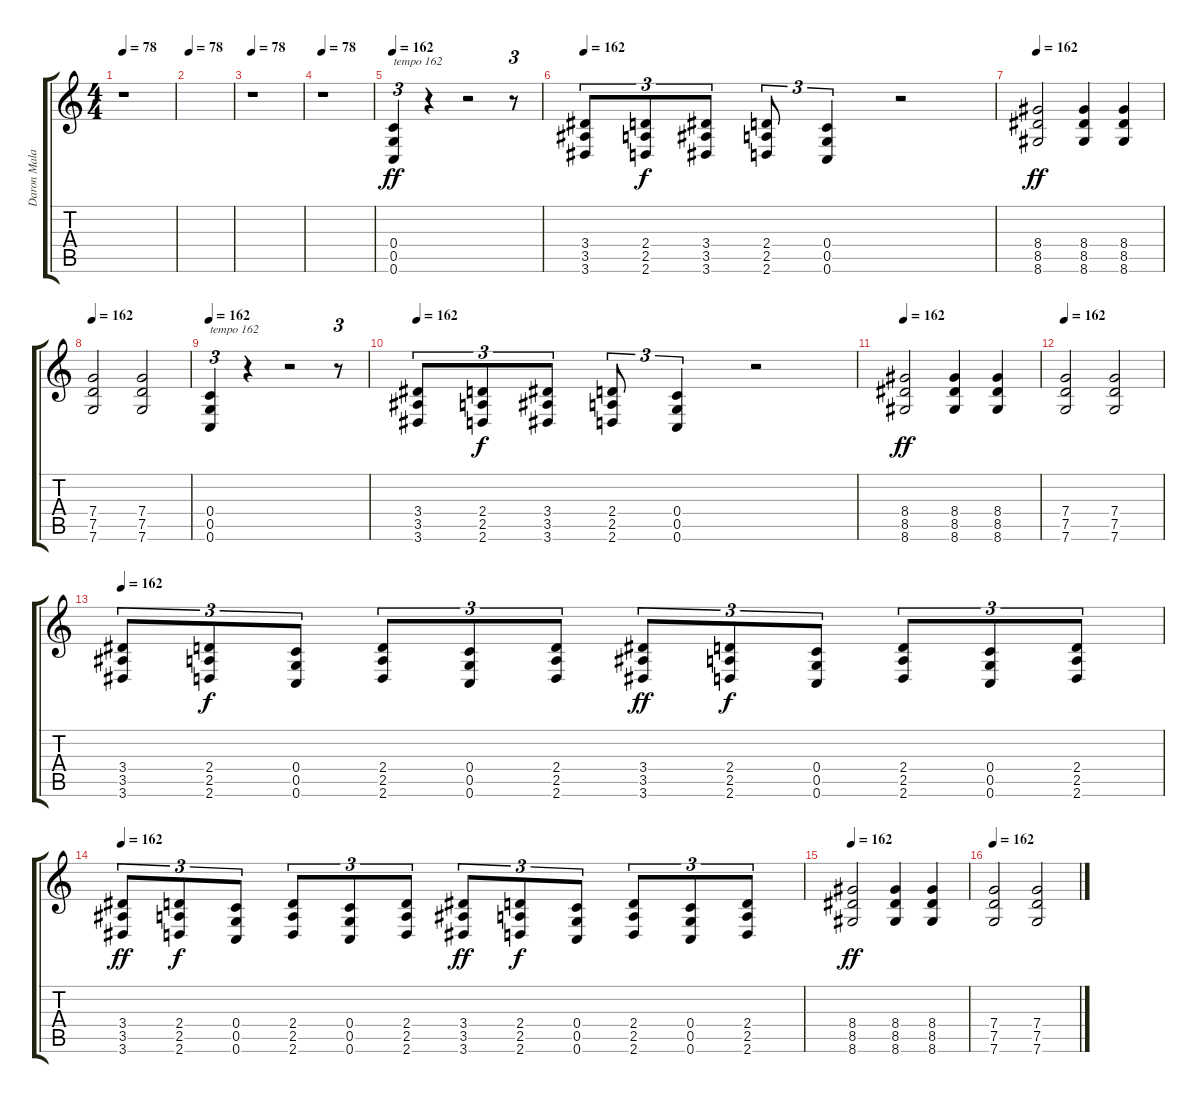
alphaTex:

\track ("Daron Malakian (disto)" "Daron Mala") {instrument distortionguitar}
\staff {score tabs}
\tuning (D4 A3 F3 C3 G2 C2) {hide}
\ts (4 4)
\tempo 78
\clef g2
\ks c
r.1{dy ff instrument distortionguitar} |
\tempo 78
|
\tempo 78
r.1 |
\tempo 78
r.1 |
\tempo 162
(0.4 0.5 0.6).4{tu (3 2) txt "tempo 162"} r.4 r.2 r.8{tu (3 2)} |
\tempo 162
(3.4 3.5 3.6).8{tu (3 2)} (2.4 2.5 2.6).8{tu (3 2) dy f} (3.4 3.5 3.6).8{tu (3 2)} (2.4 2.5 2.6).8{tu (3 2)} (0.4 0.5 0.6).4{tu (3 2)} r.2 |
\tempo 162
(8.4 8.5 8.6).2{dy ff} (8.4 8.5 8.6).4 (8.4 8.5 8.6).4 |
\tempo 162
(7.4 7.5 7.6).2 (7.4 7.5 7.6).2 |
\tempo 162
(0.4 0.5 0.6).4{tu (3 2) txt "tempo 162"} r.4 r.2 r.8{tu (3 2)} |
\tempo 162
(3.4 3.5 3.6).8{tu (3 2)} (2.4 2.5 2.6).8{tu (3 2) dy f} (3.4 3.5 3.6).8{tu (3 2)} (2.4 2.5 2.6).8{tu (3 2)} (0.4 0.5 0.6).4{tu (3 2)} r.2 |
\tempo 162
(8.4 8.5 8.6).2{dy ff} (8.4 8.5 8.6).4 (8.4 8.5 8.6).4 |
\tempo 162
(7.4 7.5 7.6).2 (7.4 7.5 7.6).2 |
\tempo 162
(3.4 3.5 3.6).8{tu (3 2)} (2.4 2.5 2.6).8{tu (3 2) dy f} (0.4 0.5 0.6).8{tu (3 2)} (2.4 2.5 2.6).8{tu (3 2)} (0.4 0.5 0.6).8{tu (3 2)} (2.4 2.5 2.6).8{tu (3 2)} (3.4 3.5 3.6).8{tu (3 2) dy ff} (2.4 2.5 2.6).8{tu (3 2) dy f} (0.4 0.5 0.6).8{tu (3 2)} (2.4 2.5 2.6).8{tu (3 2)} (0.4 0.5 0.6).8{tu (3 2)} (2.4 2.5 2.6).8{tu (3 2)} |
\tempo 162
(3.4 3.5 3.6).8{tu (3 2) dy ff} (2.4 2.5 2.6).8{tu (3 2) dy f} (0.4 0.5 0.6).8{tu (3 2)} (2.4 2.5 2.6).8{tu (3 2)} (0.4 0.5 0.6).8{tu (3 2)} (2.4 2.5 2.6).8{tu (3 2)} (3.4 3.5 3.6).8{tu (3 2) dy ff} (2.4 2.5 2.6).8{tu (3 2) dy f} (0.4 0.5 0.6).8{tu (3 2)} (2.4 2.5 2.6).8{tu (3 2)} (0.4 0.5 0.6).8{tu (3 2)} (2.4 2.5 2.6).8{tu (3 2)} |
\tempo 162
(8.4 8.5 8.6).2{dy ff} (8.4 8.5 8.6).4 (8.4 8.5 8.6).4 |
\tempo 162
(7.4 7.5 7.6).2 (7.4 7.5 7.6).2
